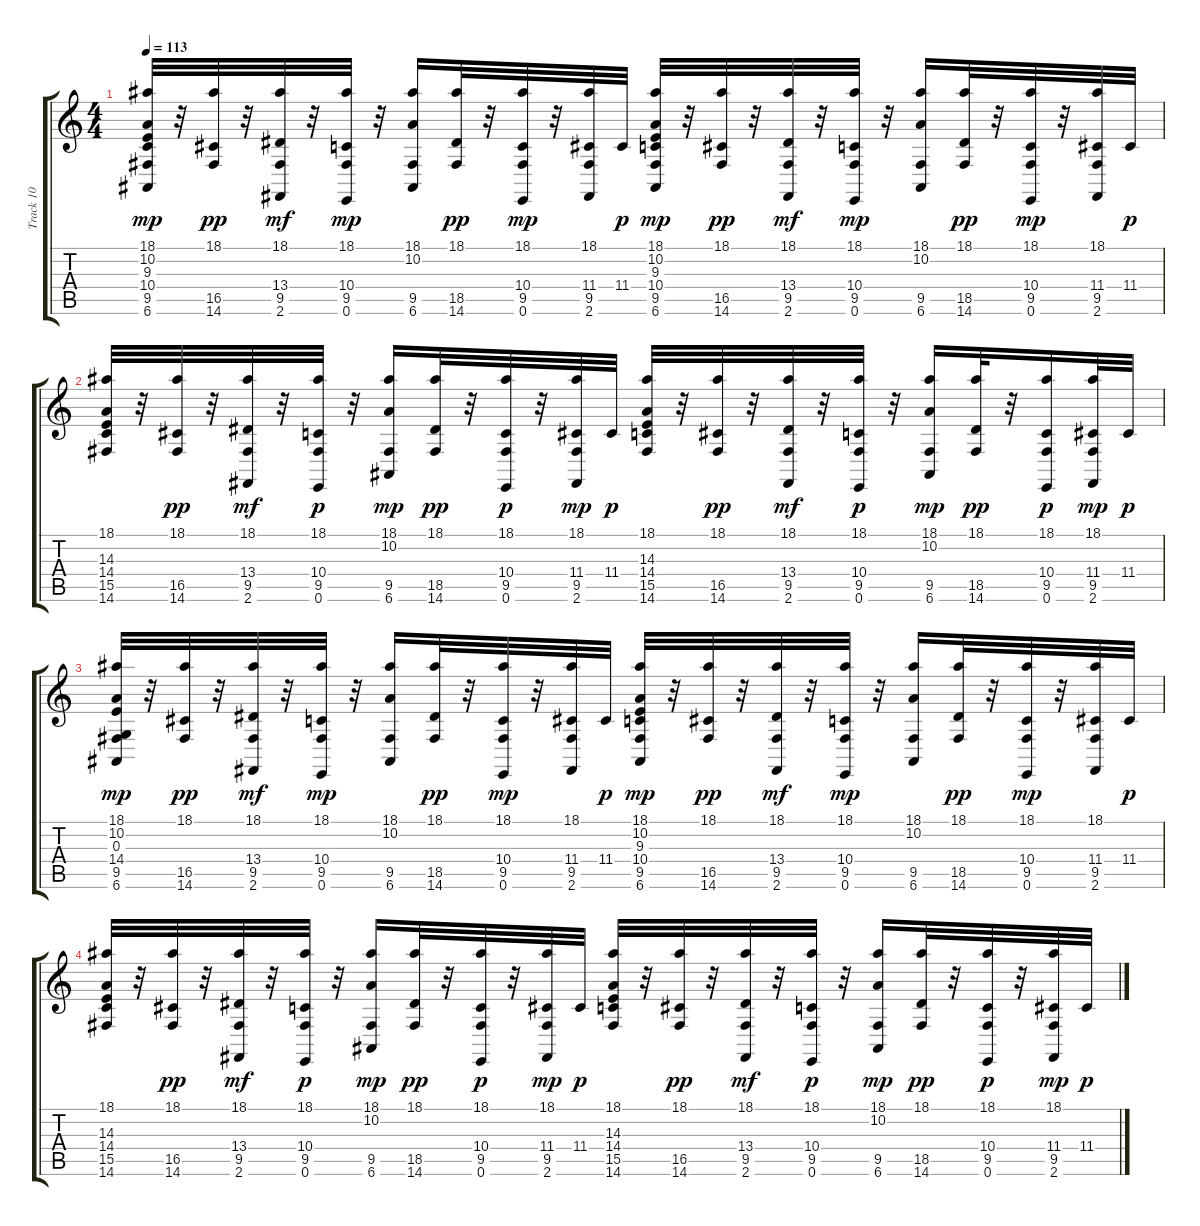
\track ("Track 10" "Track 10") {instrument synthdrum}
\staff {score tabs}
\tuning (E4 B3 G3 D3 A2 E2) {hide}
\ts (4 4)
\tempo 113
\clef g2
\ks c
(18.1 10.2 9.3 10.4 9.5 6.6).32{dy mp} r.32 (18.1 16.5 14.6).32{dy pp} r.32 (18.1 13.4 9.5 2.6).32{dy mf} r.32 (18.1 10.4 9.5 0.6).32{dy mp} r.32 (18.1 10.2 9.5 6.6).16 (18.1 18.5 14.6).32{dy pp} r.32 (18.1 10.4 9.5 0.6).32{dy mp} r.32 (18.1 11.4 9.5 2.6).32 11.4.32{dy p} (18.1 10.2 9.3 10.4 9.5 6.6).32{dy mp} r.32 (18.1 16.5 14.6).32{dy pp} r.32 (18.1 13.4 9.5 2.6).32{dy mf} r.32 (18.1 10.4 9.5 0.6).32{dy mp} r.32 (18.1 10.2 9.5 6.6).16 (18.1 18.5 14.6).32{dy pp} r.32 (18.1 10.4 9.5 0.6).32{dy mp} r.32 (18.1 11.4 9.5 2.6).32 11.4.32{dy p} |
(18.1 14.3 14.4 15.5 14.6).32 r.32 (18.1 16.5 14.6).32{dy pp} r.32 (18.1 13.4 9.5 2.6).32{dy mf} r.32 (18.1 10.4 9.5 0.6).32{dy p} r.32 (18.1 10.2 9.5 6.6).16{dy mp} (18.1 18.5 14.6).32{dy pp} r.32 (18.1 10.4 9.5 0.6).32{dy p} r.32 (18.1 11.4 9.5 2.6).32{dy mp} 11.4.32{dy p} (18.1 14.3 14.4 15.5 14.6).32 r.32 (18.1 16.5 14.6).32{dy pp} r.32 (18.1 13.4 9.5 2.6).32{dy mf} r.32 (18.1 10.4 9.5 0.6).32{dy p} r.32 (18.1 10.2 9.5 6.6).16{dy mp} (18.1 18.5 14.6).32{dy pp} r.32 (18.1 10.4 9.5 0.6).16{dy p} (18.1 11.4 9.5 2.6).32{dy mp} 11.4.32{dy p} |
(18.1 10.2 0.3 14.4 9.5 6.6).32{dy mp} r.32 (18.1 16.5 14.6).32{dy pp} r.32 (18.1 13.4 9.5 2.6).32{dy mf} r.32 (18.1 10.4 9.5 0.6).32{dy mp} r.32 (18.1 10.2 9.5 6.6).16 (18.1 18.5 14.6).32{dy pp} r.32 (18.1 10.4 9.5 0.6).32{dy mp} r.32 (18.1 11.4 9.5 2.6).32 11.4.32{dy p} (18.1 10.2 9.3 10.4 9.5 6.6).32{dy mp} r.32 (18.1 16.5 14.6).32{dy pp} r.32 (18.1 13.4 9.5 2.6).32{dy mf} r.32 (18.1 10.4 9.5 0.6).32{dy mp} r.32 (18.1 10.2 9.5 6.6).16 (18.1 18.5 14.6).32{dy pp} r.32 (18.1 10.4 9.5 0.6).32{dy mp} r.32 (18.1 11.4 9.5 2.6).32 11.4.32{dy p} |
(18.1 14.3 14.4 15.5 14.6).32 r.32 (18.1 16.5 14.6).32{dy pp} r.32 (18.1 13.4 9.5 2.6).32{dy mf} r.32 (18.1 10.4 9.5 0.6).32{dy p} r.32 (18.1 10.2 9.5 6.6).16{dy mp} (18.1 18.5 14.6).32{dy pp} r.32 (18.1 10.4 9.5 0.6).32{dy p} r.32 (18.1 11.4 9.5 2.6).32{dy mp} 11.4.32{dy p} (18.1 14.3 14.4 15.5 14.6).32 r.32 (18.1 16.5 14.6).32{dy pp} r.32 (18.1 13.4 9.5 2.6).32{dy mf} r.32 (18.1 10.4 9.5 0.6).32{dy p} r.32 (18.1 10.2 9.5 6.6).16{dy mp} (18.1 18.5 14.6).32{dy pp} r.32 (18.1 10.4 9.5 0.6).32{dy p} r.32 (18.1 11.4 9.5 2.6).32{dy mp} 11.4.32{dy p}
